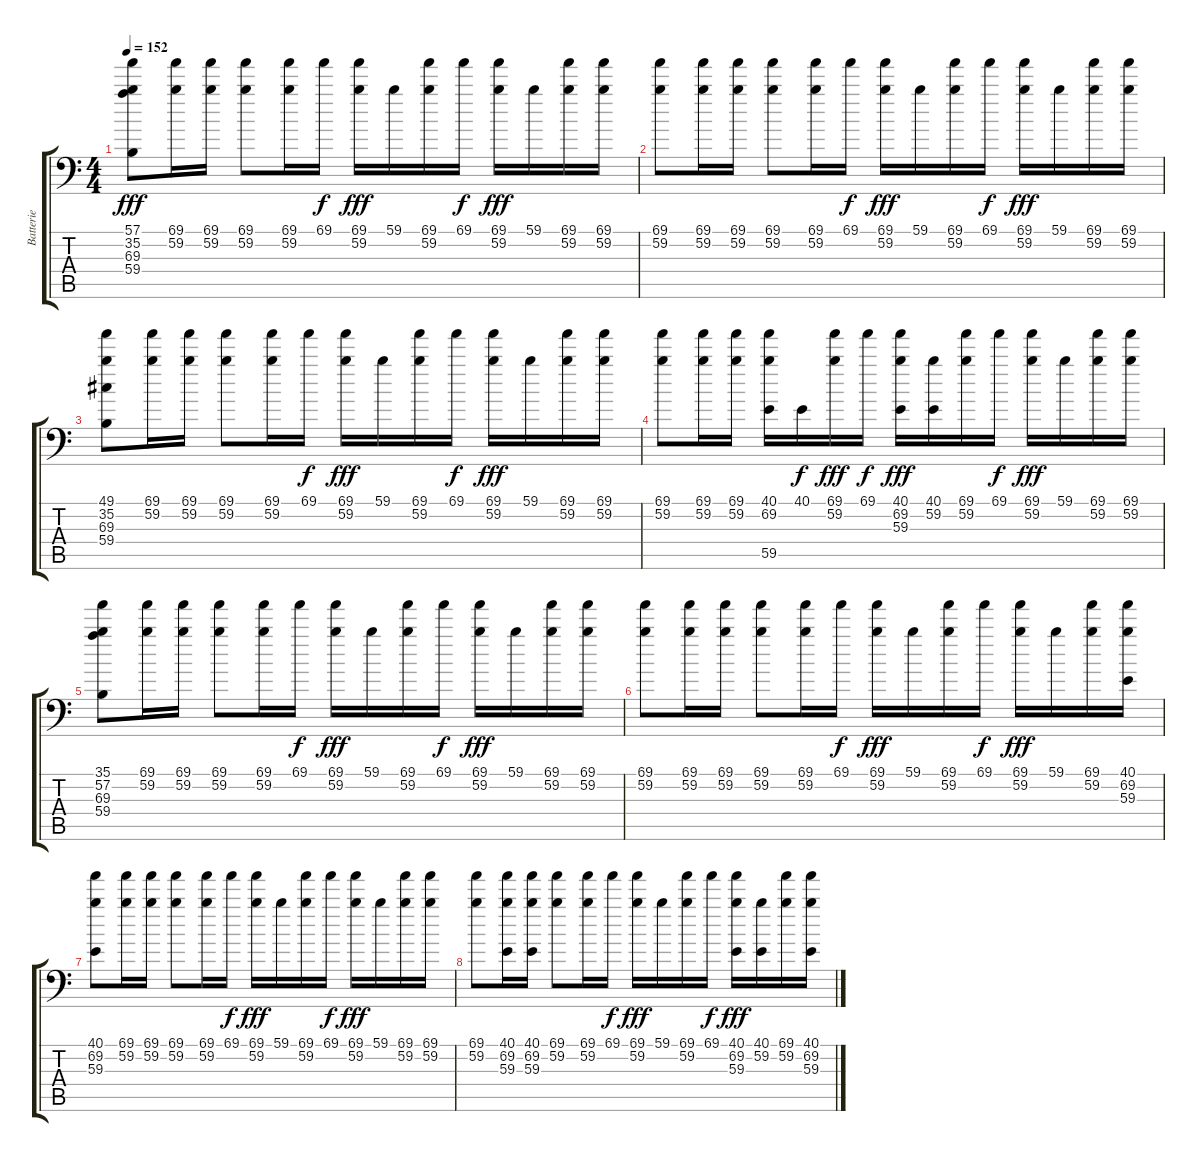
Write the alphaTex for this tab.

\track ("Batterie" "Batterie") {instrument acousticgrandpiano}
\staff {score tabs}
\tuning (C-1 C-1 C-1 C-1 C-1 C-1) {hide}
\ts (4 4)
\tempo 152
\clef f4
\ks c
(57.1 35.2 69.3 59.4).8{dy fff} (69.1 59.2).16 (69.1 59.2).16 (69.1 59.2).8 (69.1 59.2).16 69.1.16{dy f} (69.1 59.2).16{dy fff} 59.1.16 (69.1 59.2).16 69.1.16{dy f} (69.1 59.2).16{dy fff} 59.1.16 (69.1 59.2).16 (69.1 59.2).16 |
(69.1 59.2).8 (69.1 59.2).16 (69.1 59.2).16 (69.1 59.2).8 (69.1 59.2).16 69.1.16{dy f} (69.1 59.2).16{dy fff} 59.1.16 (69.1 59.2).16 69.1.16{dy f} (69.1 59.2).16{dy fff} 59.1.16 (69.1 59.2).16 (69.1 59.2).16 |
(49.1 35.2 69.3 59.4).8 (69.1 59.2).16 (69.1 59.2).16 (69.1 59.2).8 (69.1 59.2).16 69.1.16{dy f} (69.1 59.2).16{dy fff} 59.1.16 (69.1 59.2).16 69.1.16{dy f} (69.1 59.2).16{dy fff} 59.1.16 (69.1 59.2).16 (69.1 59.2).16 |
(69.1 59.2).8 (69.1 59.2).16 (69.1 59.2).16 (40.1 69.2 59.5).16 40.1.16{dy f} (69.1 59.2).16{dy fff} 69.1.16{dy f} (40.1 69.2 59.3).16{dy fff} (40.1 59.2).16 (69.1 59.2).16 69.1.16{dy f} (69.1 59.2).16{dy fff} 59.1.16 (69.1 59.2).16 (69.1 59.2).16 |
(35.1 57.2 69.3 59.4).8 (69.1 59.2).16 (69.1 59.2).16 (69.1 59.2).8 (69.1 59.2).16 69.1.16{dy f} (69.1 59.2).16{dy fff} 59.1.16 (69.1 59.2).16 69.1.16{dy f} (69.1 59.2).16{dy fff} 59.1.16 (69.1 59.2).16 (69.1 59.2).16 |
(69.1 59.2).8 (69.1 59.2).16 (69.1 59.2).16 (69.1 59.2).8 (69.1 59.2).16 69.1.16{dy f} (69.1 59.2).16{dy fff} 59.1.16 (69.1 59.2).16 69.1.16{dy f} (69.1 59.2).16{dy fff} 59.1.16 (69.1 59.2).16 (40.1 69.2 59.3).16 |
(40.1 69.2 59.3).8 (69.1 59.2).16 (69.1 59.2).16 (69.1 59.2).8 (69.1 59.2).16 69.1.16{dy f} (69.1 59.2).16{dy fff} 59.1.16 (69.1 59.2).16 69.1.16{dy f} (69.1 59.2).16{dy fff} 59.1.16 (69.1 59.2).16 (69.1 59.2).16 |
(69.1 59.2).8 (40.1 69.2 59.3).16 (40.1 69.2 59.3).16 (69.1 59.2).8 (69.1 59.2).16 69.1.16{dy f} (69.1 59.2).16{dy fff} 59.1.16 (69.1 59.2).16 69.1.16{dy f} (40.1 69.2 59.3).16{dy fff} (40.1 59.2).16 (69.1 59.2).16 (40.1 69.2 59.3).16
